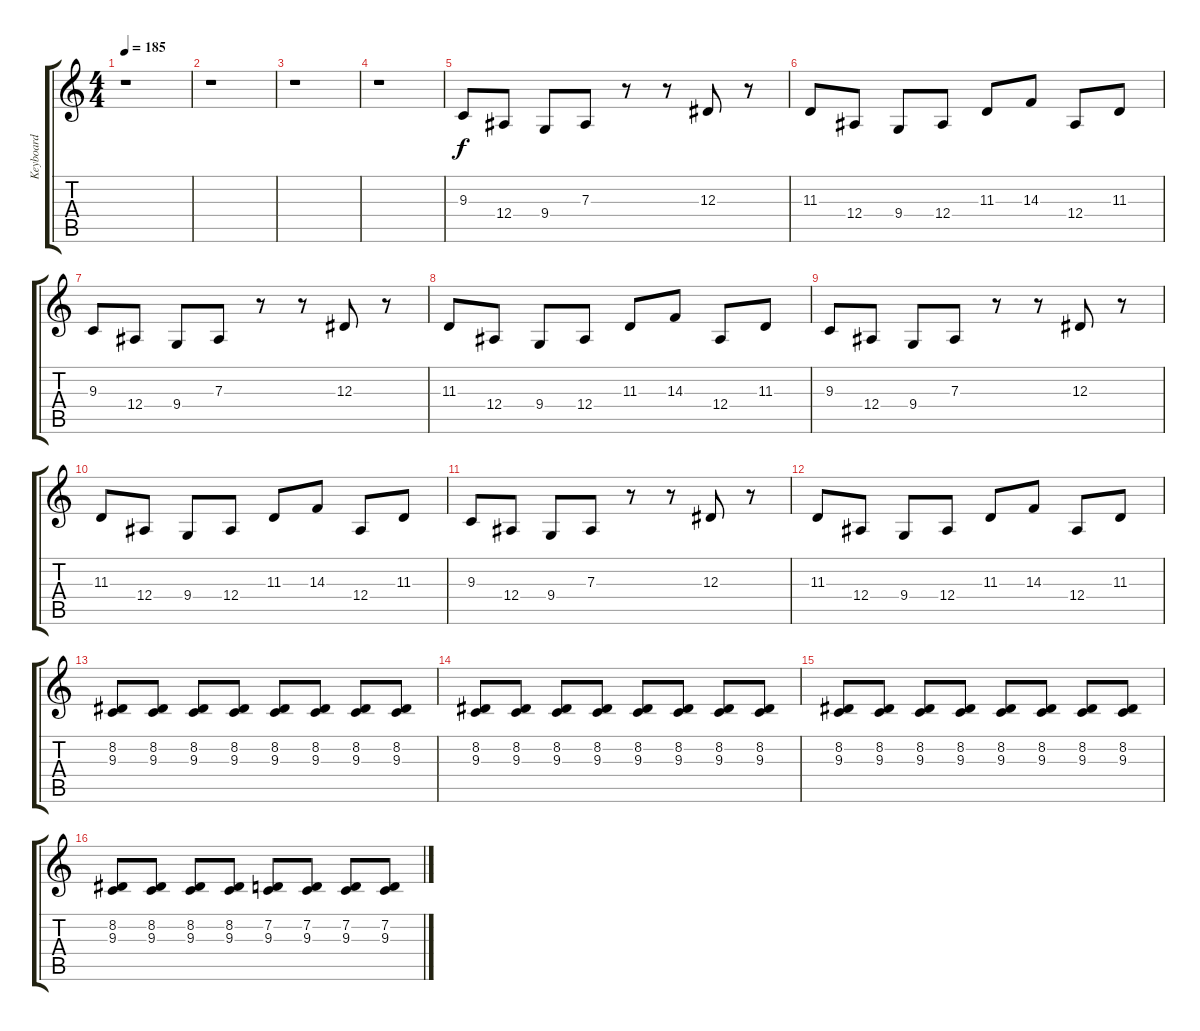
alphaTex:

\track ("Keyboard" "Keyboard") {instrument lead2sawtooth}
\staff {score tabs}
\tuning (C4 G3 Eb3 Bb2 F2 C2) {hide}
\ts (4 4)
\tempo 185
\clef g2
\ks c
r.1{dy f} |
r.1 |
r.1 |
r.1 |
9.3.8{volume 15} 12.4.8 9.4.8 7.3.8 r.8 r.8 12.3.8 r.8 |
11.3.8 12.4.8 9.4.8 12.4.8 11.3.8 14.3.8 12.4.8 11.3.8 |
9.3.8 12.4.8 9.4.8 7.3.8 r.8 r.8 12.3.8 r.8 |
11.3.8 12.4.8 9.4.8 12.4.8 11.3.8 14.3.8 12.4.8 11.3.8 |
9.3.8 12.4.8 9.4.8 7.3.8 r.8 r.8 12.3.8 r.8 |
11.3.8 12.4.8 9.4.8 12.4.8 11.3.8 14.3.8 12.4.8 11.3.8 |
9.3.8 12.4.8 9.4.8 7.3.8 r.8 r.8 12.3.8 r.8 |
11.3.8 12.4.8 9.4.8 12.4.8 11.3.8 14.3.8 12.4.8 11.3.8 |
(8.2 9.3).8{volume 8} (8.2 9.3).8 (8.2 9.3).8 (8.2 9.3).8 (8.2 9.3).8 (8.2 9.3).8 (8.2 9.3).8 (8.2 9.3).8 |
(8.2 9.3).8 (8.2 9.3).8 (8.2 9.3).8 (8.2 9.3).8 (8.2 9.3).8 (8.2 9.3).8 (8.2 9.3).8 (8.2 9.3).8 |
(8.2 9.3).8 (8.2 9.3).8 (8.2 9.3).8 (8.2 9.3).8 (8.2 9.3).8 (8.2 9.3).8 (8.2 9.3).8 (8.2 9.3).8 |
(8.2 9.3).8 (8.2 9.3).8 (8.2 9.3).8 (8.2 9.3).8 (7.2 9.3).8 (7.2 9.3).8 (7.2 9.3).8 (7.2 9.3).8
